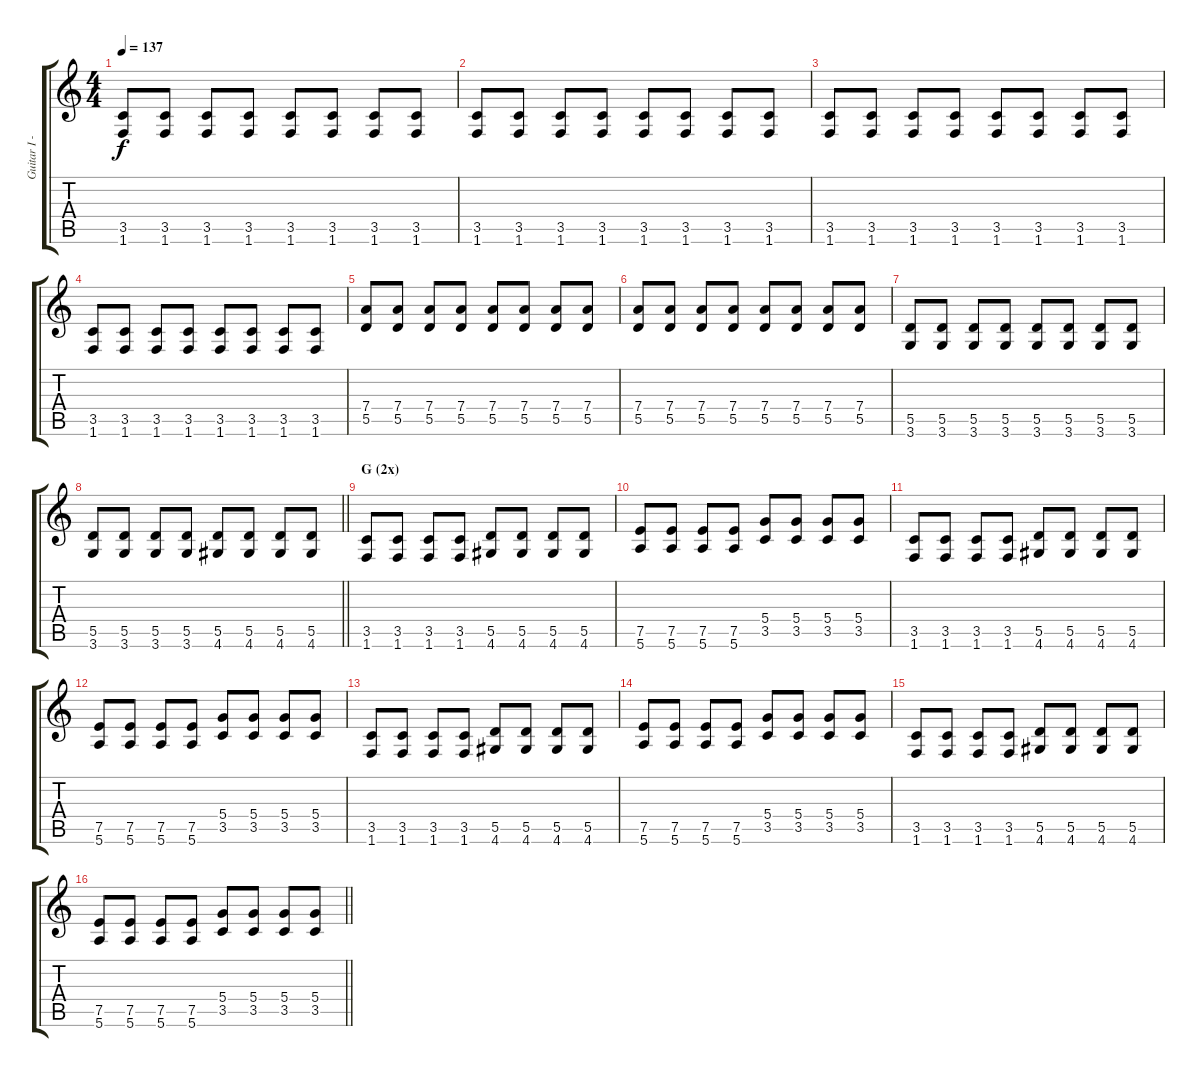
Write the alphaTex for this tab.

\track ("Guitar I - Gotoh" "Guitar I -") {instrument electricguitarmuted}
\staff {score tabs}
\tuning (E4 B3 G3 D3 A2 E2) {hide}
\ts (4 4)
\tempo 137
\clef g2
\ks c
(3.5 1.6).8{dy f} (3.5 1.6).8 (3.5 1.6).8 (3.5 1.6).8 (3.5 1.6).8 (3.5 1.6).8 (3.5 1.6).8 (3.5 1.6).8 |
(3.5 1.6).8 (3.5 1.6).8 (3.5 1.6).8 (3.5 1.6).8 (3.5 1.6).8 (3.5 1.6).8 (3.5 1.6).8 (3.5 1.6).8 |
(3.5 1.6).8 (3.5 1.6).8 (3.5 1.6).8 (3.5 1.6).8 (3.5 1.6).8 (3.5 1.6).8 (3.5 1.6).8 (3.5 1.6).8 |
(3.5 1.6).8 (3.5 1.6).8 (3.5 1.6).8 (3.5 1.6).8 (3.5 1.6).8 (3.5 1.6).8 (3.5 1.6).8 (3.5 1.6).8 |
(7.4 5.5).8 (7.4 5.5).8 (7.4 5.5).8 (7.4 5.5).8 (7.4 5.5).8 (7.4 5.5).8 (7.4 5.5).8 (7.4 5.5).8 |
(7.4 5.5).8 (7.4 5.5).8 (7.4 5.5).8 (7.4 5.5).8 (7.4 5.5).8 (7.4 5.5).8 (7.4 5.5).8 (7.4 5.5).8 |
(5.5 3.6).8 (5.5 3.6).8 (5.5 3.6).8 (5.5 3.6).8 (5.5 3.6).8 (5.5 3.6).8 (5.5 3.6).8 (5.5 3.6).8 |
\barLineRight lightlight
(5.5 3.6).8 (5.5 3.6).8 (5.5 3.6).8 (5.5 3.6).8 (5.5 4.6).8 (5.5 4.6).8 (5.5 4.6).8 (5.5 4.6).8 |
\section ("" "G (2x)")
(3.5 1.6).8 (3.5 1.6).8 (3.5 1.6).8 (3.5 1.6).8 (5.5 4.6).8 (5.5 4.6).8 (5.5 4.6).8 (5.5 4.6).8 |
(7.5 5.6).8 (7.5 5.6).8 (7.5 5.6).8 (7.5 5.6).8 (5.4 3.5).8 (5.4 3.5).8 (5.4 3.5).8 (5.4 3.5).8 |
(3.5 1.6).8 (3.5 1.6).8 (3.5 1.6).8 (3.5 1.6).8 (5.5 4.6).8 (5.5 4.6).8 (5.5 4.6).8 (5.5 4.6).8 |
(7.5 5.6).8 (7.5 5.6).8 (7.5 5.6).8 (7.5 5.6).8 (5.4 3.5).8 (5.4 3.5).8 (5.4 3.5).8 (5.4 3.5).8 |
(3.5 1.6).8 (3.5 1.6).8 (3.5 1.6).8 (3.5 1.6).8 (5.5 4.6).8 (5.5 4.6).8 (5.5 4.6).8 (5.5 4.6).8 |
(7.5 5.6).8 (7.5 5.6).8 (7.5 5.6).8 (7.5 5.6).8 (5.4 3.5).8 (5.4 3.5).8 (5.4 3.5).8 (5.4 3.5).8 |
(3.5 1.6).8 (3.5 1.6).8 (3.5 1.6).8 (3.5 1.6).8 (5.5 4.6).8 (5.5 4.6).8 (5.5 4.6).8 (5.5 4.6).8 |
\barLineRight lightlight
(7.5 5.6).8 (7.5 5.6).8 (7.5 5.6).8 (7.5 5.6).8 (5.4 3.5).8 (5.4 3.5).8 (5.4 3.5).8 (5.4 3.5).8
